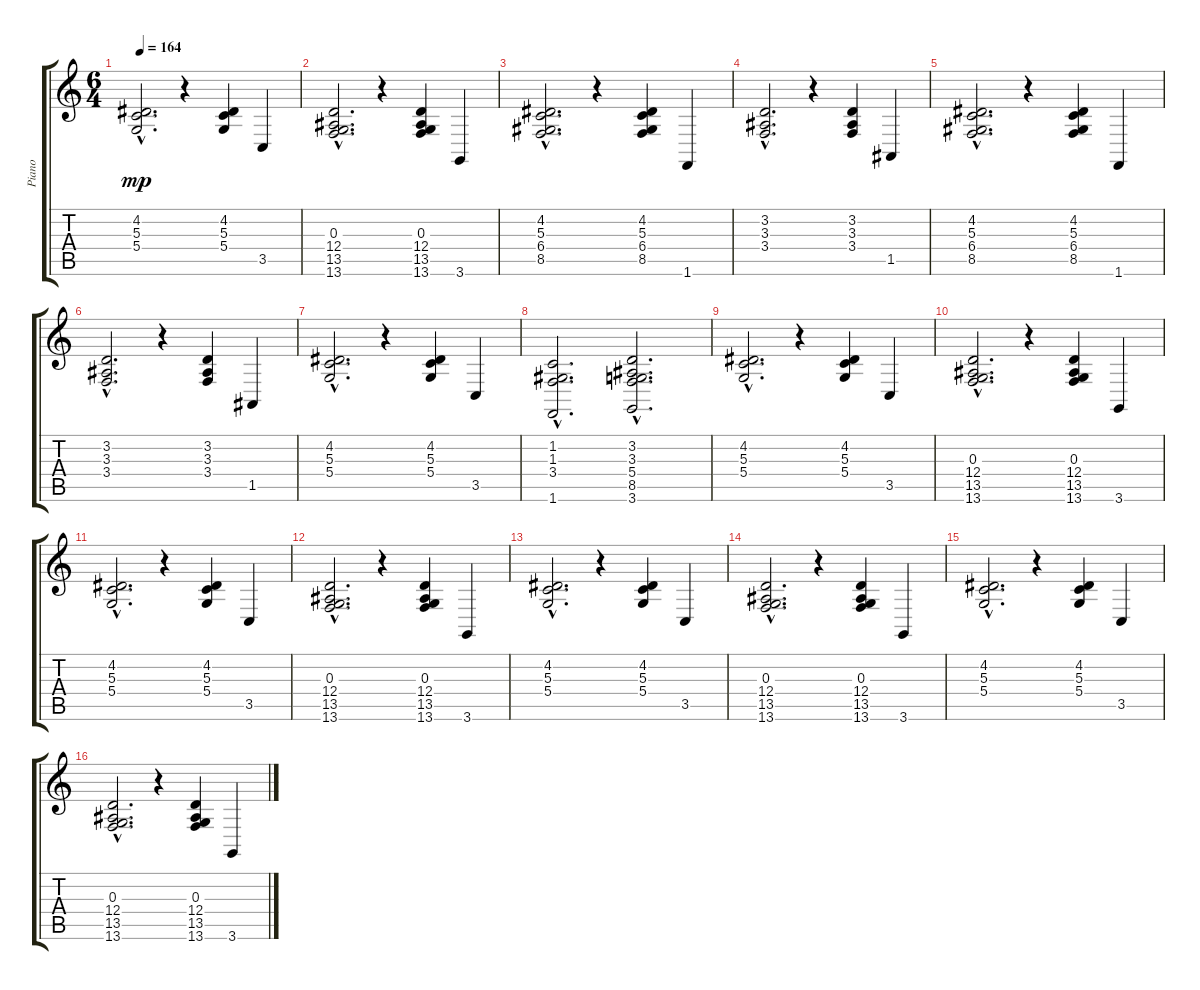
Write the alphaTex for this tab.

\track ("Piano" "Piano") {instrument acousticgrandpiano}
\staff {score tabs}
\tuning (E4 B3 G3 D3 A2 E2) {hide}
\ts (6 4)
\tempo 164
\clef g2
\ks c
(4.2{hac} 5.3{hac} 5.4{hac}).2{d dy mp} r.4 (4.2 5.3 5.4).4 3.5.4 |
(0.3{hac} 12.4{hac} 13.5{hac} 13.6{hac}).2{d} r.4 (0.3 12.4 13.5 13.6).4 3.6.4 |
(4.2{hac} 5.3{hac} 6.4{hac} 8.5{hac}).2{d} r.4 (4.2 5.3 6.4 8.5).4 1.6.4 |
(3.2{hac} 3.3{hac} 3.4{hac}).2{d} r.4 (3.2 3.3 3.4).4 1.5.4 |
(4.2{hac} 5.3{hac} 6.4{hac} 8.5{hac}).2{d} r.4 (4.2 5.3 6.4 8.5).4 1.6.4 |
(3.2{hac} 3.3{hac} 3.4{hac}).2{d} r.4 (3.2 3.3 3.4).4 1.5.4 |
(4.2{hac} 5.3{hac} 5.4{hac}).2{d} r.4 (4.2 5.3 5.4).4 3.5.4 |
(1.2{hac} 1.3{hac} 3.4{hac} 1.6{hac}).2{d} (3.2{hac} 3.3{hac} 5.4{hac} 8.5{hac} 3.6{hac}).2{d} |
(4.2{hac} 5.3{hac} 5.4{hac}).2{d} r.4 (4.2 5.3 5.4).4 3.5.4 |
(0.3{hac} 12.4{hac} 13.5{hac} 13.6{hac}).2{d} r.4 (0.3 12.4 13.5 13.6).4 3.6.4 |
(4.2{hac} 5.3{hac} 5.4{hac}).2{d} r.4 (4.2 5.3 5.4).4 3.5.4 |
(0.3{hac} 12.4{hac} 13.5{hac} 13.6{hac}).2{d} r.4 (0.3 12.4 13.5 13.6).4 3.6.4 |
(4.2{hac} 5.3{hac} 5.4{hac}).2{d} r.4 (4.2 5.3 5.4).4 3.5.4 |
(0.3{hac} 12.4{hac} 13.5{hac} 13.6{hac}).2{d} r.4 (0.3 12.4 13.5 13.6).4 3.6.4 |
(4.2{hac} 5.3{hac} 5.4{hac}).2{d} r.4 (4.2 5.3 5.4).4 3.5.4 |
(0.3{hac} 12.4{hac} 13.5{hac} 13.6{hac}).2{d} r.4 (0.3 12.4 13.5 13.6).4 3.6.4
